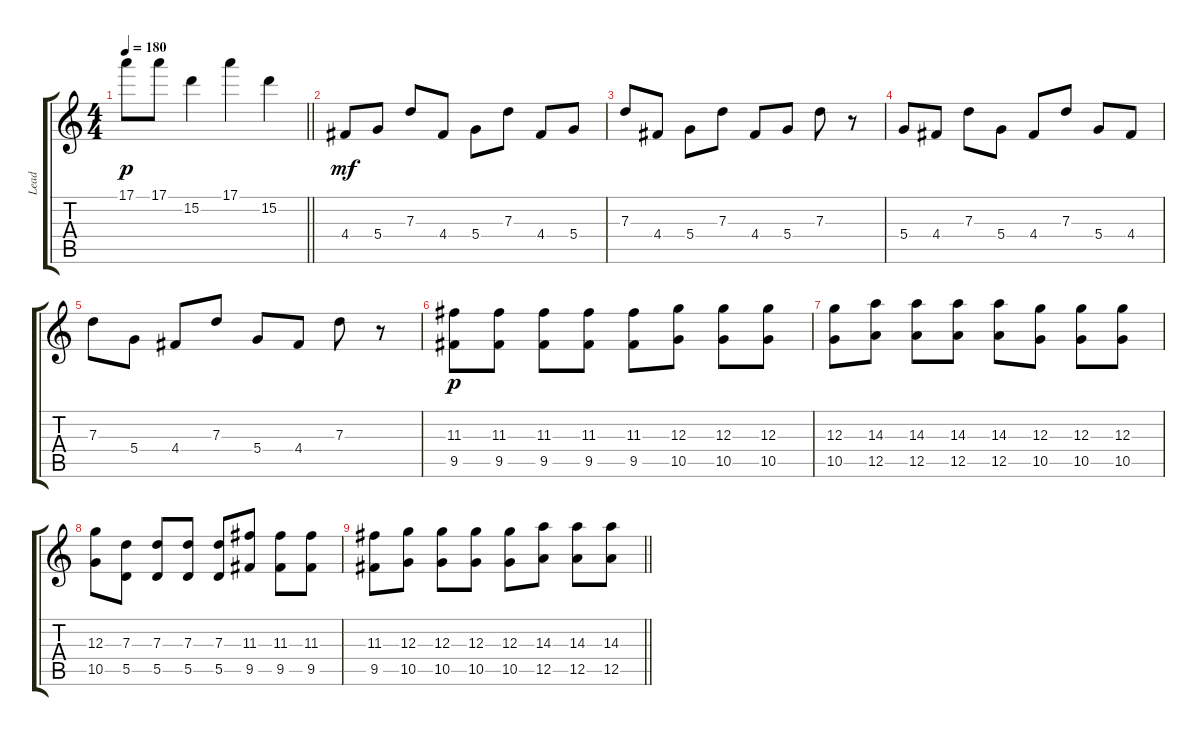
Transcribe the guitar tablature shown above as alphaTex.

\track ("Lead" "Lead") {instrument distortionguitar}
\staff {score tabs}
\tuning (E4 B3 G3 D3 A2 D2) {hide}
\ts (4 4)
\tempo 180
\clef g2
\barLineRight lightlight
\ks c
17.1{t}.8{dy p} 17.1.8 15.2.4 17.1.4 15.2.4 |
4.4.8{dy mf} 5.4.8 7.3.8 4.4.8 5.4.8 7.3.8 4.4.8 5.4.8 |
7.3.8 4.4.8 5.4.8 7.3.8 4.4.8 5.4.8 7.3.8 r.8 |
5.4.8 4.4.8 7.3.8 5.4.8 4.4.8 7.3.8 5.4.8 4.4.8 |
7.3.8 5.4.8 4.4.8 7.3.8 5.4.8 4.4.8 7.3.8 r.8 |
(11.3 9.5).8{dy p} (11.3 9.5).8 (11.3 9.5).8 (11.3 9.5).8 (11.3 9.5).8 (12.3 10.5).8 (12.3 10.5).8 (12.3 10.5).8 |
(12.3 10.5).8 (14.3 12.5).8 (14.3 12.5).8 (14.3 12.5).8 (14.3 12.5).8 (12.3 10.5).8 (12.3 10.5).8 (12.3 10.5).8 |
(12.3 10.5).8 (7.3 5.5).8 (7.3 5.5).8 (7.3 5.5).8 (7.3 5.5).8 (11.3 9.5).8 (11.3 9.5).8 (11.3 9.5).8 |
\barLineRight lightlight
(11.3 9.5).8 (12.3 10.5).8 (12.3 10.5).8 (12.3 10.5).8 (12.3 10.5).8 (14.3 12.5).8 (14.3 12.5).8 (14.3 12.5).8
